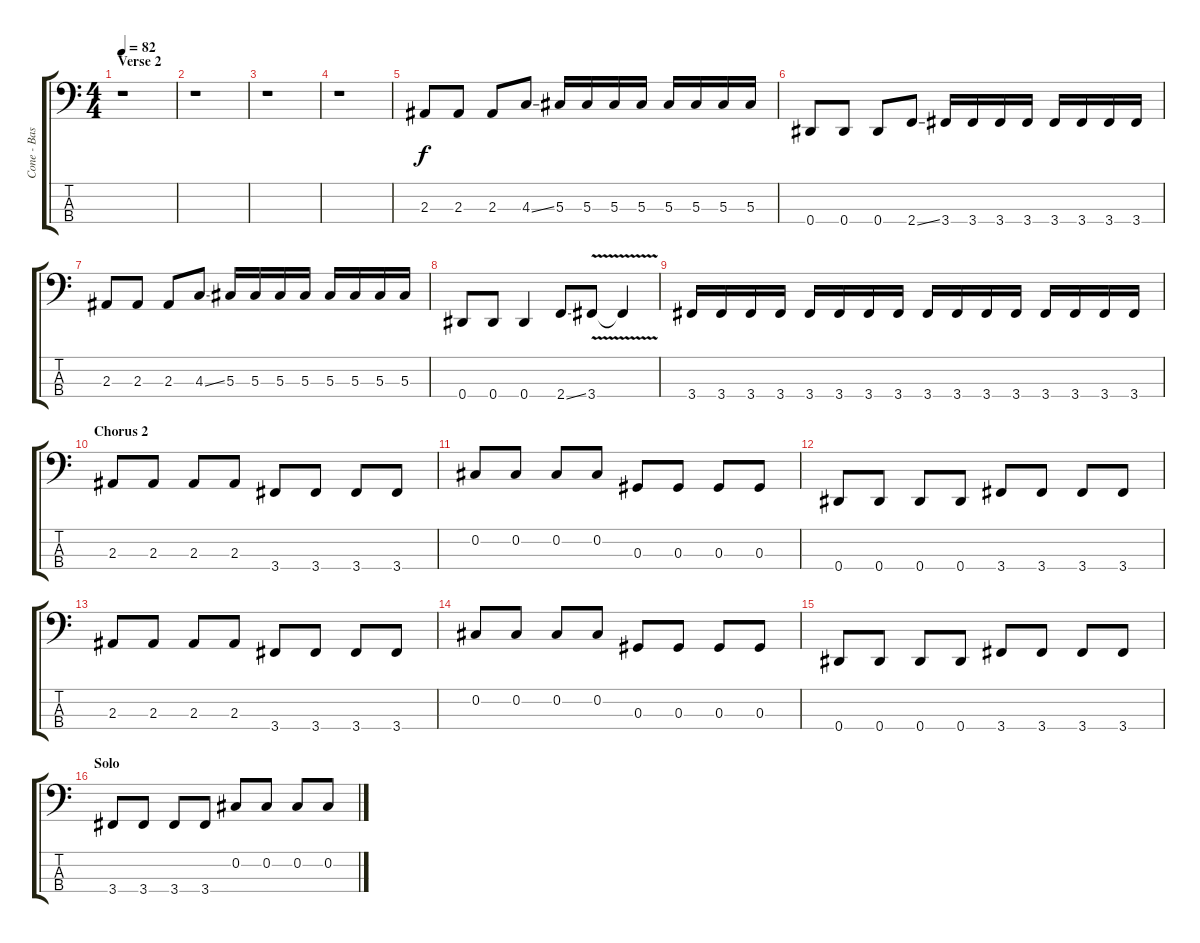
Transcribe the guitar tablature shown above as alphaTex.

\track ("Cone - Bass" "Cone - Bas") {instrument electricbasspick}
\staff {score tabs}
\tuning (Gb2 Db2 Ab1 Eb1) {hide}
\ts (4 4)
\section ("" "Verse 2")
\tempo 82
\clef f4
\ks c
r.1{dy f} |
r.1 |
r.1 |
r.1 |
2.3.8 2.3.8 2.3.8 4.3{ss}.8 5.3.16 5.3.16 5.3.16 5.3.16 5.3.16 5.3.16 5.3.16 5.3.16 |
0.4.8 0.4.8 0.4.8 2.4{ss}.8 3.4.16 3.4.16 3.4.16 3.4.16 3.4.16 3.4.16 3.4.16 3.4.16 |
2.3.8 2.3.8 2.3.8 4.3{ss}.8 5.3.16 5.3.16 5.3.16 5.3.16 5.3.16 5.3.16 5.3.16 5.3.16 |
0.4.8 0.4.8 0.4.4 2.4{ss}.8 3.4{v}.8 3.4{t}.4 |
3.4.16 3.4.16 3.4.16 3.4.16 3.4.16 3.4.16 3.4.16 3.4.16 3.4.16 3.4.16 3.4.16 3.4.16 3.4.16 3.4.16 3.4.16 3.4.16 |
\section ("" "Chorus 2")
2.3.8 2.3.8 2.3.8 2.3.8 3.4.8 3.4.8 3.4.8 3.4.8 |
0.2.8 0.2.8 0.2.8 0.2.8 0.3.8 0.3.8 0.3.8 0.3.8 |
0.4.8 0.4.8 0.4.8 0.4.8 3.4.8 3.4.8 3.4.8 3.4.8 |
2.3.8 2.3.8 2.3.8 2.3.8 3.4.8 3.4.8 3.4.8 3.4.8 |
0.2.8 0.2.8 0.2.8 0.2.8 0.3.8 0.3.8 0.3.8 0.3.8 |
0.4.8 0.4.8 0.4.8 0.4.8 3.4.8 3.4.8 3.4.8 3.4.8 |
\section ("" "Solo")
3.4.8 3.4.8 3.4.8 3.4.8 0.2.8 0.2.8 0.2.8 0.2.8
